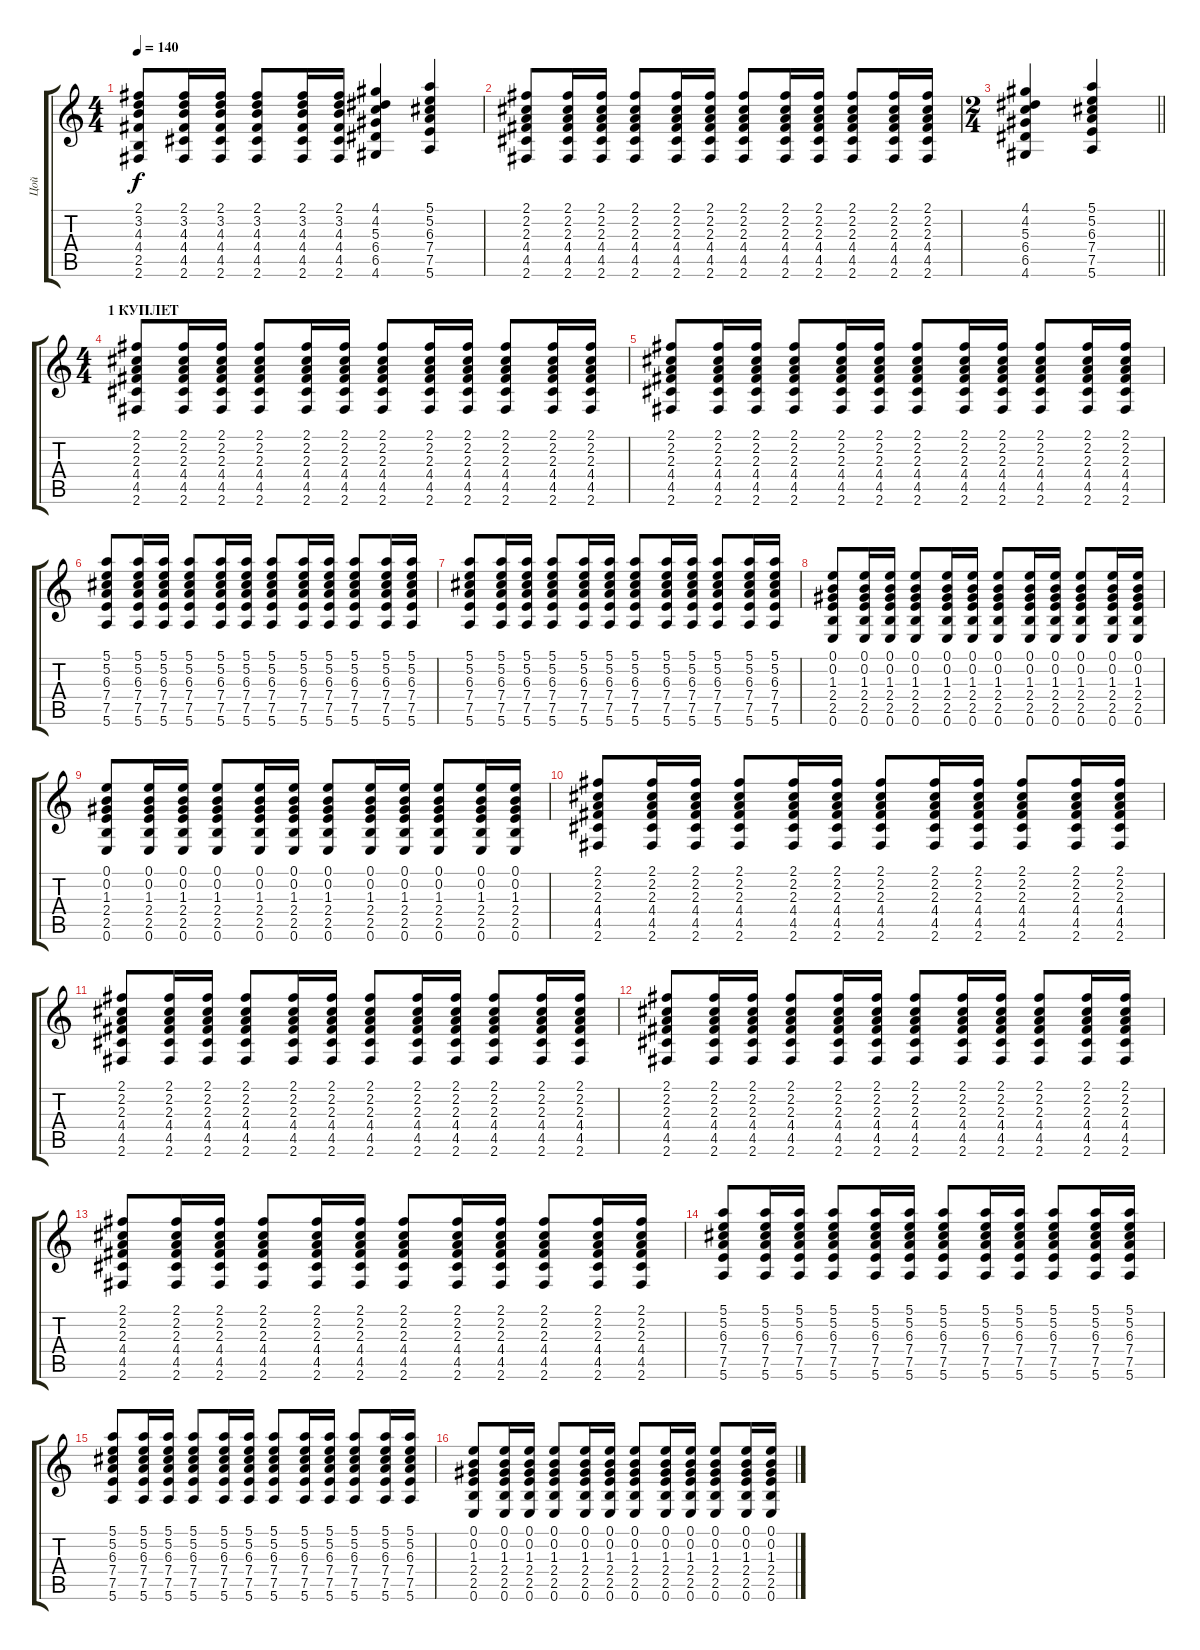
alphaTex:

\track ("Цой" "Цой") {instrument acousticguitarsteel}
\staff {score tabs}
\tuning (E4 B3 G3 D3 A2 E2) {hide}
\ts (4 4)
\tempo 140
\clef g2
\ks c
(2.1 3.2 4.3 4.4 2.5 2.6).8{dy f} (2.1 3.2 4.3 4.4 4.5 2.6).16 (2.1 3.2 4.3 4.4 4.5 2.6).16 (2.1 3.2 4.3 4.4 4.5 2.6).8 (2.1 3.2 4.3 4.4 4.5 2.6).16 (2.1 3.2 4.3 4.4 4.5 2.6).16 (4.1 4.2 5.3 6.4 6.5 4.6).4 (5.1 5.2 6.3 7.4 7.5 5.6).4 |
(2.1 2.2 2.3 4.4 4.5 2.6).8 (2.1 2.2 2.3 4.4 4.5 2.6).16 (2.1 2.2 2.3 4.4 4.5 2.6).16 (2.1 2.2 2.3 4.4 4.5 2.6).8 (2.1 2.2 2.3 4.4 4.5 2.6).16 (2.1 2.2 2.3 4.4 4.5 2.6).16 (2.1 2.2 2.3 4.4 4.5 2.6).8 (2.1 2.2 2.3 4.4 4.5 2.6).16 (2.1 2.2 2.3 4.4 4.5 2.6).16 (2.1 2.2 2.3 4.4 4.5 2.6).8 (2.1 2.2 2.3 4.4 4.5 2.6).16 (2.1 2.2 2.3 4.4 4.5 2.6).16 |
\ts (2 4)
\barLineRight lightlight
(4.1 4.2 5.3 6.4 6.5 4.6).4 (5.1 5.2 6.3 7.4 7.5 5.6).4 |
\ts (4 4)
\section ("" "1 КУПЛЕТ")
(2.1 2.2 2.3 4.4 4.5 2.6).8 (2.1 2.2 2.3 4.4 4.5 2.6).16 (2.1 2.2 2.3 4.4 4.5 2.6).16 (2.1 2.2 2.3 4.4 4.5 2.6).8 (2.1 2.2 2.3 4.4 4.5 2.6).16 (2.1 2.2 2.3 4.4 4.5 2.6).16 (2.1 2.2 2.3 4.4 4.5 2.6).8 (2.1 2.2 2.3 4.4 4.5 2.6).16 (2.1 2.2 2.3 4.4 4.5 2.6).16 (2.1 2.2 2.3 4.4 4.5 2.6).8 (2.1 2.2 2.3 4.4 4.5 2.6).16 (2.1 2.2 2.3 4.4 4.5 2.6).16 |
(2.1 2.2 2.3 4.4 4.5 2.6).8 (2.1 2.2 2.3 4.4 4.5 2.6).16 (2.1 2.2 2.3 4.4 4.5 2.6).16 (2.1 2.2 2.3 4.4 4.5 2.6).8 (2.1 2.2 2.3 4.4 4.5 2.6).16 (2.1 2.2 2.3 4.4 4.5 2.6).16 (2.1 2.2 2.3 4.4 4.5 2.6).8 (2.1 2.2 2.3 4.4 4.5 2.6).16 (2.1 2.2 2.3 4.4 4.5 2.6).16 (2.1 2.2 2.3 4.4 4.5 2.6).8 (2.1 2.2 2.3 4.4 4.5 2.6).16 (2.1 2.2 2.3 4.4 4.5 2.6).16 |
(5.1 5.2 6.3 7.4 7.5 5.6).8 (5.1 5.2 6.3 7.4 7.5 5.6).16 (5.1 5.2 6.3 7.4 7.5 5.6).16 (5.1 5.2 6.3 7.4 7.5 5.6).8 (5.1 5.2 6.3 7.4 7.5 5.6).16 (5.1 5.2 6.3 7.4 7.5 5.6).16 (5.1 5.2 6.3 7.4 7.5 5.6).8 (5.1 5.2 6.3 7.4 7.5 5.6).16 (5.1 5.2 6.3 7.4 7.5 5.6).16 (5.1 5.2 6.3 7.4 7.5 5.6).8 (5.1 5.2 6.3 7.4 7.5 5.6).16 (5.1 5.2 6.3 7.4 7.5 5.6).16 |
(5.1 5.2 6.3 7.4 7.5 5.6).8 (5.1 5.2 6.3 7.4 7.5 5.6).16 (5.1 5.2 6.3 7.4 7.5 5.6).16 (5.1 5.2 6.3 7.4 7.5 5.6).8 (5.1 5.2 6.3 7.4 7.5 5.6).16 (5.1 5.2 6.3 7.4 7.5 5.6).16 (5.1 5.2 6.3 7.4 7.5 5.6).8 (5.1 5.2 6.3 7.4 7.5 5.6).16 (5.1 5.2 6.3 7.4 7.5 5.6).16 (5.1 5.2 6.3 7.4 7.5 5.6).8 (5.1 5.2 6.3 7.4 7.5 5.6).16 (5.1 5.2 6.3 7.4 7.5 5.6).16 |
(0.1 0.2 1.3 2.4 2.5 0.6).8 (0.1 0.2 1.3 2.4 2.5 0.6).16 (0.1 0.2 1.3 2.4 2.5 0.6).16 (0.1 0.2 1.3 2.4 2.5 0.6).8 (0.1 0.2 1.3 2.4 2.5 0.6).16 (0.1 0.2 1.3 2.4 2.5 0.6).16 (0.1 0.2 1.3 2.4 2.5 0.6).8 (0.1 0.2 1.3 2.4 2.5 0.6).16 (0.1 0.2 1.3 2.4 2.5 0.6).16 (0.1 0.2 1.3 2.4 2.5 0.6).8 (0.1 0.2 1.3 2.4 2.5 0.6).16 (0.1 0.2 1.3 2.4 2.5 0.6).16 |
(0.1 0.2 1.3 2.4 2.5 0.6).8 (0.1 0.2 1.3 2.4 2.5 0.6).16 (0.1 0.2 1.3 2.4 2.5 0.6).16 (0.1 0.2 1.3 2.4 2.5 0.6).8 (0.1 0.2 1.3 2.4 2.5 0.6).16 (0.1 0.2 1.3 2.4 2.5 0.6).16 (0.1 0.2 1.3 2.4 2.5 0.6).8 (0.1 0.2 1.3 2.4 2.5 0.6).16 (0.1 0.2 1.3 2.4 2.5 0.6).16 (0.1 0.2 1.3 2.4 2.5 0.6).8 (0.1 0.2 1.3 2.4 2.5 0.6).16 (0.1 0.2 1.3 2.4 2.5 0.6).16 |
(2.1 2.2 2.3 4.4 4.5 2.6).8 (2.1 2.2 2.3 4.4 4.5 2.6).16 (2.1 2.2 2.3 4.4 4.5 2.6).16 (2.1 2.2 2.3 4.4 4.5 2.6).8 (2.1 2.2 2.3 4.4 4.5 2.6).16 (2.1 2.2 2.3 4.4 4.5 2.6).16 (2.1 2.2 2.3 4.4 4.5 2.6).8 (2.1 2.2 2.3 4.4 4.5 2.6).16 (2.1 2.2 2.3 4.4 4.5 2.6).16 (2.1 2.2 2.3 4.4 4.5 2.6).8 (2.1 2.2 2.3 4.4 4.5 2.6).16 (2.1 2.2 2.3 4.4 4.5 2.6).16 |
(2.1 2.2 2.3 4.4 4.5 2.6).8 (2.1 2.2 2.3 4.4 4.5 2.6).16 (2.1 2.2 2.3 4.4 4.5 2.6).16 (2.1 2.2 2.3 4.4 4.5 2.6).8 (2.1 2.2 2.3 4.4 4.5 2.6).16 (2.1 2.2 2.3 4.4 4.5 2.6).16 (2.1 2.2 2.3 4.4 4.5 2.6).8 (2.1 2.2 2.3 4.4 4.5 2.6).16 (2.1 2.2 2.3 4.4 4.5 2.6).16 (2.1 2.2 2.3 4.4 4.5 2.6).8 (2.1 2.2 2.3 4.4 4.5 2.6).16 (2.1 2.2 2.3 4.4 4.5 2.6).16 |
(2.1 2.2 2.3 4.4 4.5 2.6).8 (2.1 2.2 2.3 4.4 4.5 2.6).16 (2.1 2.2 2.3 4.4 4.5 2.6).16 (2.1 2.2 2.3 4.4 4.5 2.6).8 (2.1 2.2 2.3 4.4 4.5 2.6).16 (2.1 2.2 2.3 4.4 4.5 2.6).16 (2.1 2.2 2.3 4.4 4.5 2.6).8 (2.1 2.2 2.3 4.4 4.5 2.6).16 (2.1 2.2 2.3 4.4 4.5 2.6).16 (2.1 2.2 2.3 4.4 4.5 2.6).8 (2.1 2.2 2.3 4.4 4.5 2.6).16 (2.1 2.2 2.3 4.4 4.5 2.6).16 |
(2.1 2.2 2.3 4.4 4.5 2.6).8 (2.1 2.2 2.3 4.4 4.5 2.6).16 (2.1 2.2 2.3 4.4 4.5 2.6).16 (2.1 2.2 2.3 4.4 4.5 2.6).8 (2.1 2.2 2.3 4.4 4.5 2.6).16 (2.1 2.2 2.3 4.4 4.5 2.6).16 (2.1 2.2 2.3 4.4 4.5 2.6).8 (2.1 2.2 2.3 4.4 4.5 2.6).16 (2.1 2.2 2.3 4.4 4.5 2.6).16 (2.1 2.2 2.3 4.4 4.5 2.6).8 (2.1 2.2 2.3 4.4 4.5 2.6).16 (2.1 2.2 2.3 4.4 4.5 2.6).16 |
(5.1 5.2 6.3 7.4 7.5 5.6).8 (5.1 5.2 6.3 7.4 7.5 5.6).16 (5.1 5.2 6.3 7.4 7.5 5.6).16 (5.1 5.2 6.3 7.4 7.5 5.6).8 (5.1 5.2 6.3 7.4 7.5 5.6).16 (5.1 5.2 6.3 7.4 7.5 5.6).16 (5.1 5.2 6.3 7.4 7.5 5.6).8 (5.1 5.2 6.3 7.4 7.5 5.6).16 (5.1 5.2 6.3 7.4 7.5 5.6).16 (5.1 5.2 6.3 7.4 7.5 5.6).8 (5.1 5.2 6.3 7.4 7.5 5.6).16 (5.1 5.2 6.3 7.4 7.5 5.6).16 |
(5.1 5.2 6.3 7.4 7.5 5.6).8 (5.1 5.2 6.3 7.4 7.5 5.6).16 (5.1 5.2 6.3 7.4 7.5 5.6).16 (5.1 5.2 6.3 7.4 7.5 5.6).8 (5.1 5.2 6.3 7.4 7.5 5.6).16 (5.1 5.2 6.3 7.4 7.5 5.6).16 (5.1 5.2 6.3 7.4 7.5 5.6).8 (5.1 5.2 6.3 7.4 7.5 5.6).16 (5.1 5.2 6.3 7.4 7.5 5.6).16 (5.1 5.2 6.3 7.4 7.5 5.6).8 (5.1 5.2 6.3 7.4 7.5 5.6).16 (5.1 5.2 6.3 7.4 7.5 5.6).16 |
(0.1 0.2 1.3 2.4 2.5 0.6).8 (0.1 0.2 1.3 2.4 2.5 0.6).16 (0.1 0.2 1.3 2.4 2.5 0.6).16 (0.1 0.2 1.3 2.4 2.5 0.6).8 (0.1 0.2 1.3 2.4 2.5 0.6).16 (0.1 0.2 1.3 2.4 2.5 0.6).16 (0.1 0.2 1.3 2.4 2.5 0.6).8 (0.1 0.2 1.3 2.4 2.5 0.6).16 (0.1 0.2 1.3 2.4 2.5 0.6).16 (0.1 0.2 1.3 2.4 2.5 0.6).8 (0.1 0.2 1.3 2.4 2.5 0.6).16 (0.1 0.2 1.3 2.4 2.5 0.6).16
